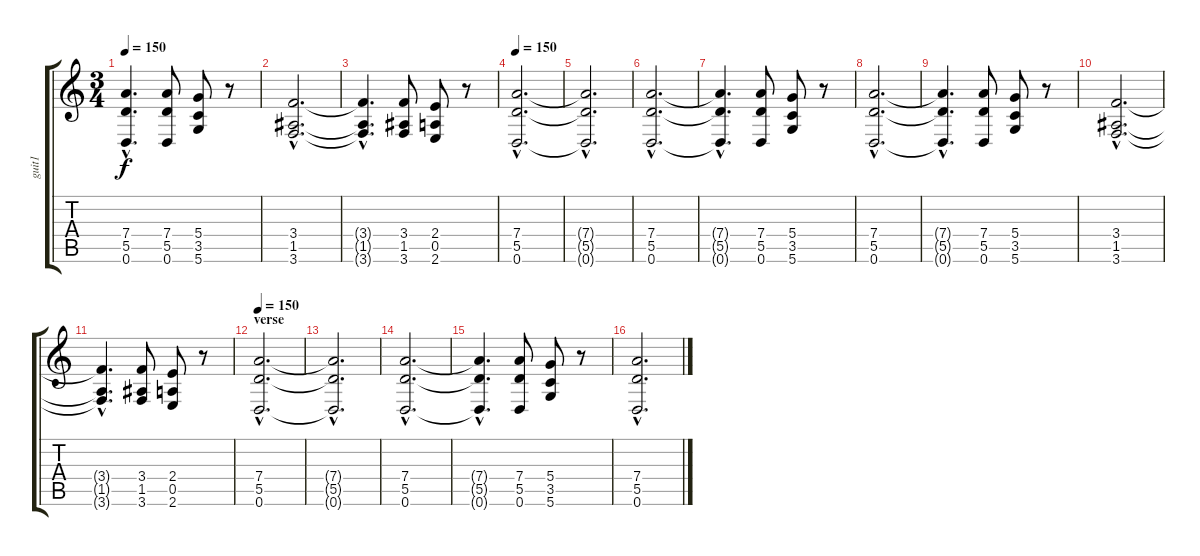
\track ("guit1" "guit1") {instrument electricguitarclean}
\staff {score tabs}
\tuning (E4 B3 G3 D3 A2 D2) {hide}
\ts (3 4)
\tempo 150
\clef g2
\ks c
(7.4{hac t} 5.5{hac t} 0.6{hac t}).4{d dy f} (7.4 5.5 0.6).8 (5.4 3.5 5.6).8 r.8 |
(3.4{hac} 1.5{hac} 3.6{hac}).2{d} |
(3.4{hac t} 1.5{hac t} 3.6{hac t}).4{d} (3.4 1.5 3.6).8 (2.4 0.5 2.6).8 r.8 |
\tempo 150
(7.4{hac} 5.5{hac} 0.6{hac}).2{d instrument distortionguitar} |
(7.4{hac t} 5.5{hac t} 0.6{hac t}).2{d} |
(7.4{hac} 5.5{hac} 0.6{hac}).2{d} |
(7.4{hac t} 5.5{hac t} 0.6{hac t}).4{d} (7.4 5.5 0.6).8 (5.4 3.5 5.6).8 r.8 |
(7.4{hac} 5.5{hac} 0.6{hac}).2{d} |
(7.4{hac t} 5.5{hac t} 0.6{hac t}).4{d} (7.4 5.5 0.6).8 (5.4 3.5 5.6).8 r.8 |
(3.4{hac} 1.5{hac} 3.6{hac}).2{d} |
(3.4{hac t} 1.5{hac t} 3.6{hac t}).4{d} (3.4 1.5 3.6).8 (2.4 0.5 2.6).8 r.8 |
\section ("" "verse")
\tempo 150
(7.4{hac} 5.5{hac} 0.6{hac}).2{d instrument distortionguitar} |
(7.4{hac t} 5.5{hac t} 0.6{hac t}).2{d} |
(7.4{hac} 5.5{hac} 0.6{hac}).2{d} |
(7.4{hac t} 5.5{hac t} 0.6{hac t}).4{d} (7.4 5.5 0.6).8 (5.4 3.5 5.6).8 r.8 |
(7.4{hac} 5.5{hac} 0.6{hac}).2{d}
